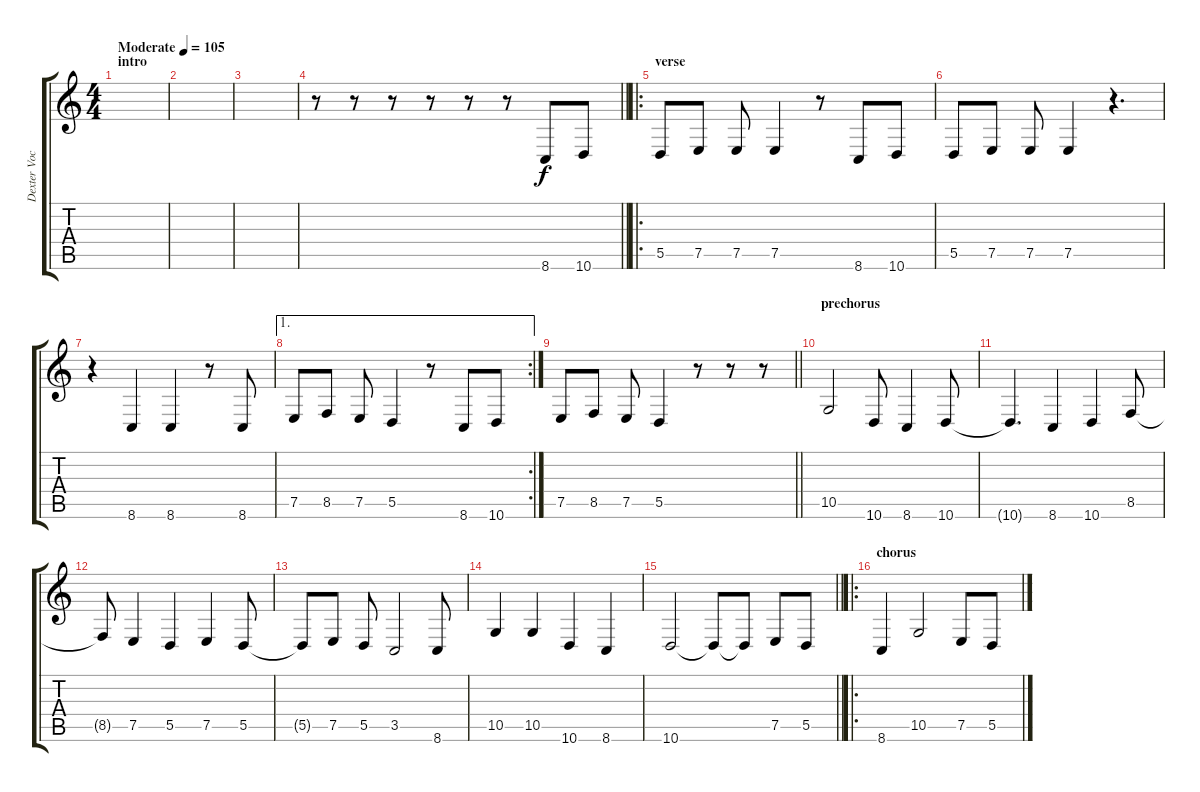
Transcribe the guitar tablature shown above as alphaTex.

\track ("Dexter Vocal" "Dexter Voc") {instrument oboe}
\staff {score tabs}
\tuning (E4 B3 G3 D3 A2 E2) {hide}
\ts (4 4)
\section ("" "intro")
\tempo (105 "Moderate")
\clef g2
\ks c
|
|
|
\barLineRight lightlight
r.8 r.8 r.8 r.8 r.8 r.8 8.6.8 10.6.8 |
\ro
\section ("" "verse")
5.5.8 7.5.8 7.5.8 7.5.4 r.8 8.6.8 10.6.8 |
5.5.8 7.5.8 7.5.8 7.5.4 r.4{d} |
r.4 8.6.4 8.6.4 r.8 8.6.8 |
\ae 1
\rc 2
7.5.8 8.5.8 7.5.8 5.5.4 r.8 8.6.8 10.6.8 |
\barLineRight lightlight
7.5.8 8.5.8 7.5.8 5.5.4 r.8 r.8 r.8 |
\section ("" "prechorus")
10.5.2 10.6.8 8.6.4 10.6.8 |
10.6{t}.4{d} 8.6.4 10.6.4 8.5.8 |
8.5{t}.8 7.5.4 5.5.4 7.5.4 5.5.8 |
5.5{t}.8 7.5.8 5.5.8 3.5.2 8.6.8 |
10.5.4 10.5.4 10.6.4 8.6.4 |
\barLineRight lightlight
10.6.2 10.6{t}.8 10.6{t}.8 7.5.8 5.5.8 |
\ro
\section ("" "chorus")
8.6.4 10.5.2 7.5.8 5.5.8
